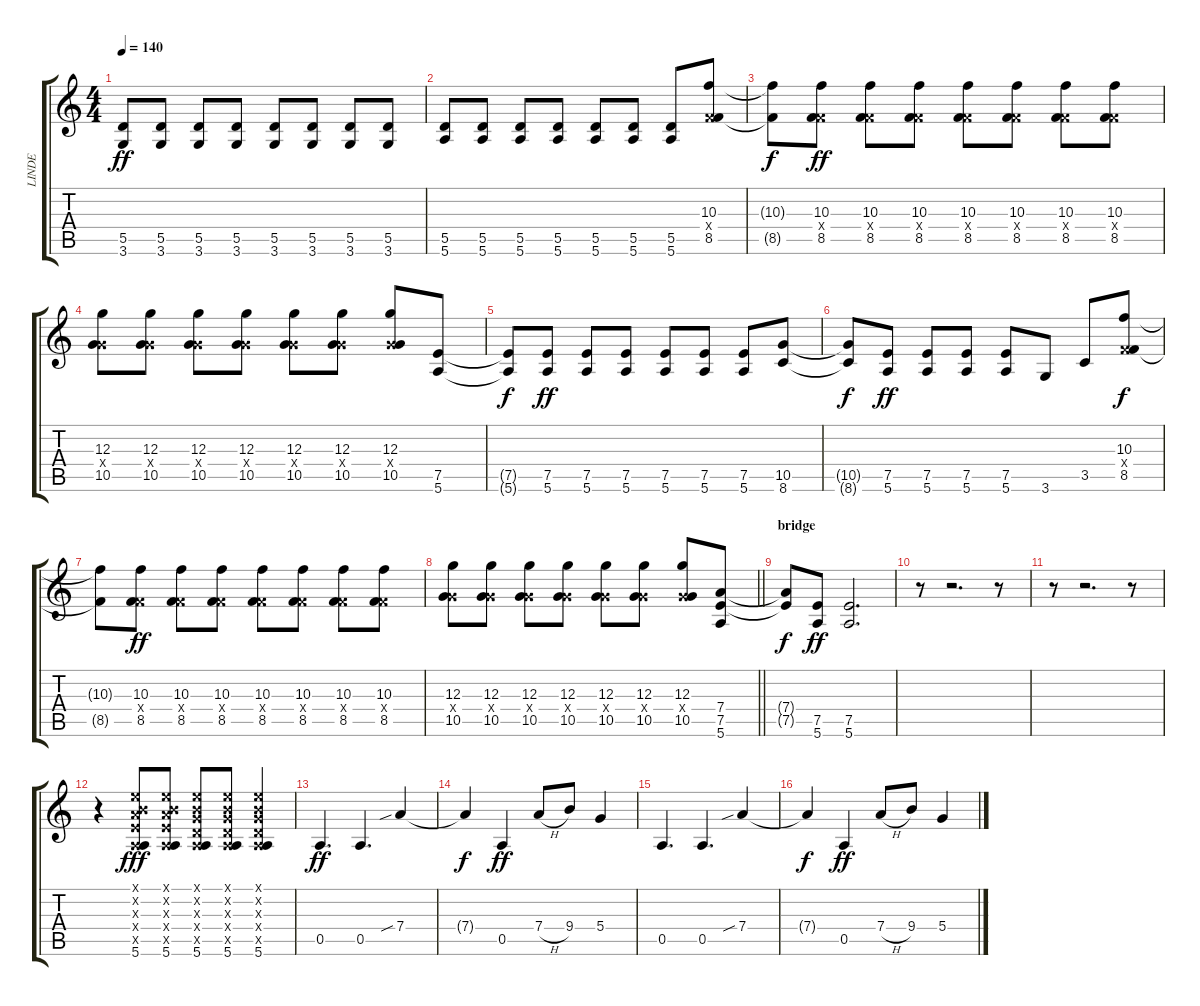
\track ("LINDE" "LINDE") {instrument distortionguitar}
\staff {score tabs}
\tuning (E4 B3 G3 D3 A2 E2) {hide}
\ts (4 4)
\tempo 140
\clef g2
\ks c
(5.5 3.6).8{dy ff} (5.5 3.6).8 (5.5 3.6).8 (5.5 3.6).8 (5.5 3.6).8 (5.5 3.6).8 (5.5 3.6).8 (5.5 3.6).8 |
(5.5 5.6).8 (5.5 5.6).8 (5.5 5.6).8 (5.5 5.6).8 (5.5 5.6).8 (5.5 5.6).8 (5.5 5.6).8 (10.3 3.4{x} 8.5).8 |
(10.3{t} 8.5{t}).8{dy f} (10.3 3.4{x} 8.5).8{dy ff} (10.3 3.4{x} 8.5).8 (10.3 3.4{x} 8.5).8 (10.3 3.4{x} 8.5).8 (10.3 3.4{x} 8.5).8 (10.3 3.4{x} 8.5).8 (10.3 3.4{x} 8.5).8 |
(12.3 5.4{x} 10.5).8 (12.3 5.4{x} 10.5).8 (12.3 5.4{x} 10.5).8 (12.3 5.4{x} 10.5).8 (12.3 5.4{x} 10.5).8 (12.3 5.4{x} 10.5).8 (12.3 5.4{x} 10.5).8 (7.5 5.6).8 |
(7.5{t} 5.6{t}).8{dy f} (7.5 5.6).8{dy ff} (7.5 5.6).8 (7.5 5.6).8 (7.5 5.6).8 (7.5 5.6).8 (7.5 5.6).8 (10.5 8.6).8 |
(10.5{t} 8.6{t}).8{dy f} (7.5 5.6).8{dy ff} (7.5 5.6).8 (7.5 5.6).8 (7.5 5.6).8 3.6.8 3.5.8 (10.3 3.4{x} 8.5).8{dy f} |
(10.3{t} 8.5{t}).8 (10.3 3.4{x} 8.5).8{dy ff} (10.3 3.4{x} 8.5).8 (10.3 3.4{x} 8.5).8 (10.3 3.4{x} 8.5).8 (10.3 3.4{x} 8.5).8 (10.3 3.4{x} 8.5).8 (10.3 3.4{x} 8.5).8 |
\barLineRight lightlight
(12.3 5.4{x} 10.5).8 (12.3 5.4{x} 10.5).8 (12.3 5.4{x} 10.5).8 (12.3 5.4{x} 10.5).8 (12.3 5.4{x} 10.5).8 (12.3 5.4{x} 10.5).8 (12.3 5.4{x} 10.5).8 (7.4 7.5 5.6).8 |
\section ("" "bridge")
(7.4{t} 7.5{t}).8{dy f} (7.5 5.6).8{dy ff} (7.5 5.6).2{d} |
r.8 r.2{d} r.8 |
r.8 r.2{d} r.8 |
r.4 (0.1{x} 0.2{x} 2.3{x} 2.4{x} 0.5{x} 5.6).8{dy fff} (0.1{x} 0.2{x} 2.3{x} 2.4{x} 0.5{x} 5.6).8 (0.1{x} 0.2{x} 0.3{x} 0.4{x} 0.5{x} 5.6).8 (0.1{x} 0.2{x} 0.3{x} 0.4{x} 0.5{x} 5.6).8 (0.1{x} 0.2{x} 0.3{x} 0.4{x} 0.5{x} 5.6).4 |
0.5.4{d dy ff} 0.5.4{d} 7.4{sib}.4 |
7.4{t}.4{dy f} 0.5.4{dy ff} 7.4{h}.8 9.4.8 5.4.4 |
0.5.4{d} 0.5.4{d} 7.4{sib}.4 |
7.4{t}.4{dy f} 0.5.4{dy ff} 7.4{h}.8 9.4.8 5.4.4
